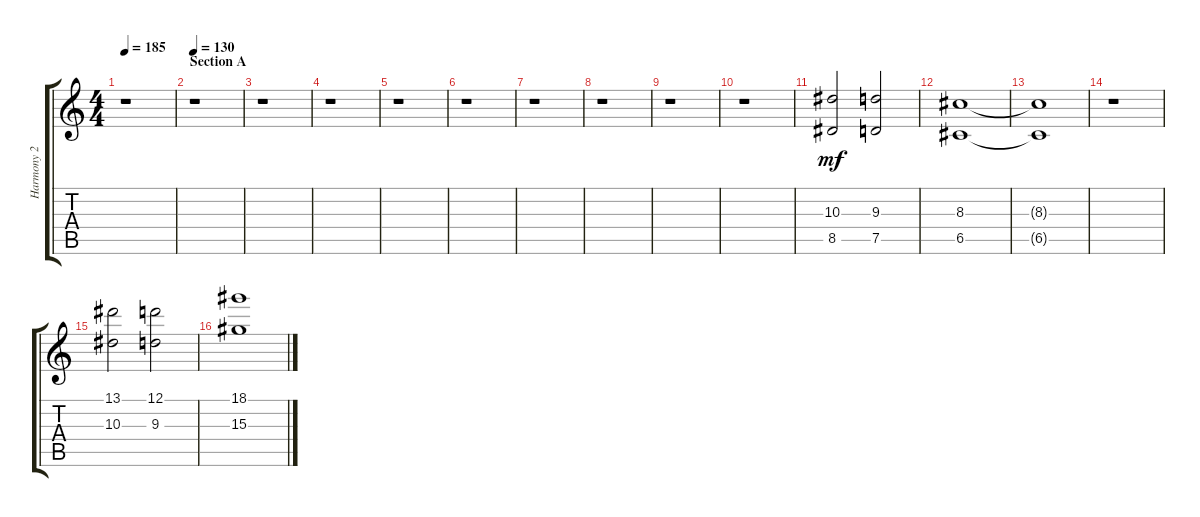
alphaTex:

\track ("Harmony 2" "Harmony 2") {instrument overdrivenguitar}
\staff {score tabs}
\tuning (D4 A3 F3 C3 G2 C2) {hide}
\ts (4 4)
\tempo 185
\clef g2
\ks aminor
r.1{dy mf} |
\section ("" "Section A")
\tempo 130
r.1 |
r.1 |
r.1 |
r.1 |
r.1 |
r.1 |
r.1 |
r.1 |
r.1 |
(10.3 8.5).2 (9.3 7.5).2 |
(8.3 6.5).1 |
(8.3{t} 6.5{t}).1 |
r.1 |
(13.1 10.3).2 (12.1 9.3).2 |
(18.1 15.3).1
